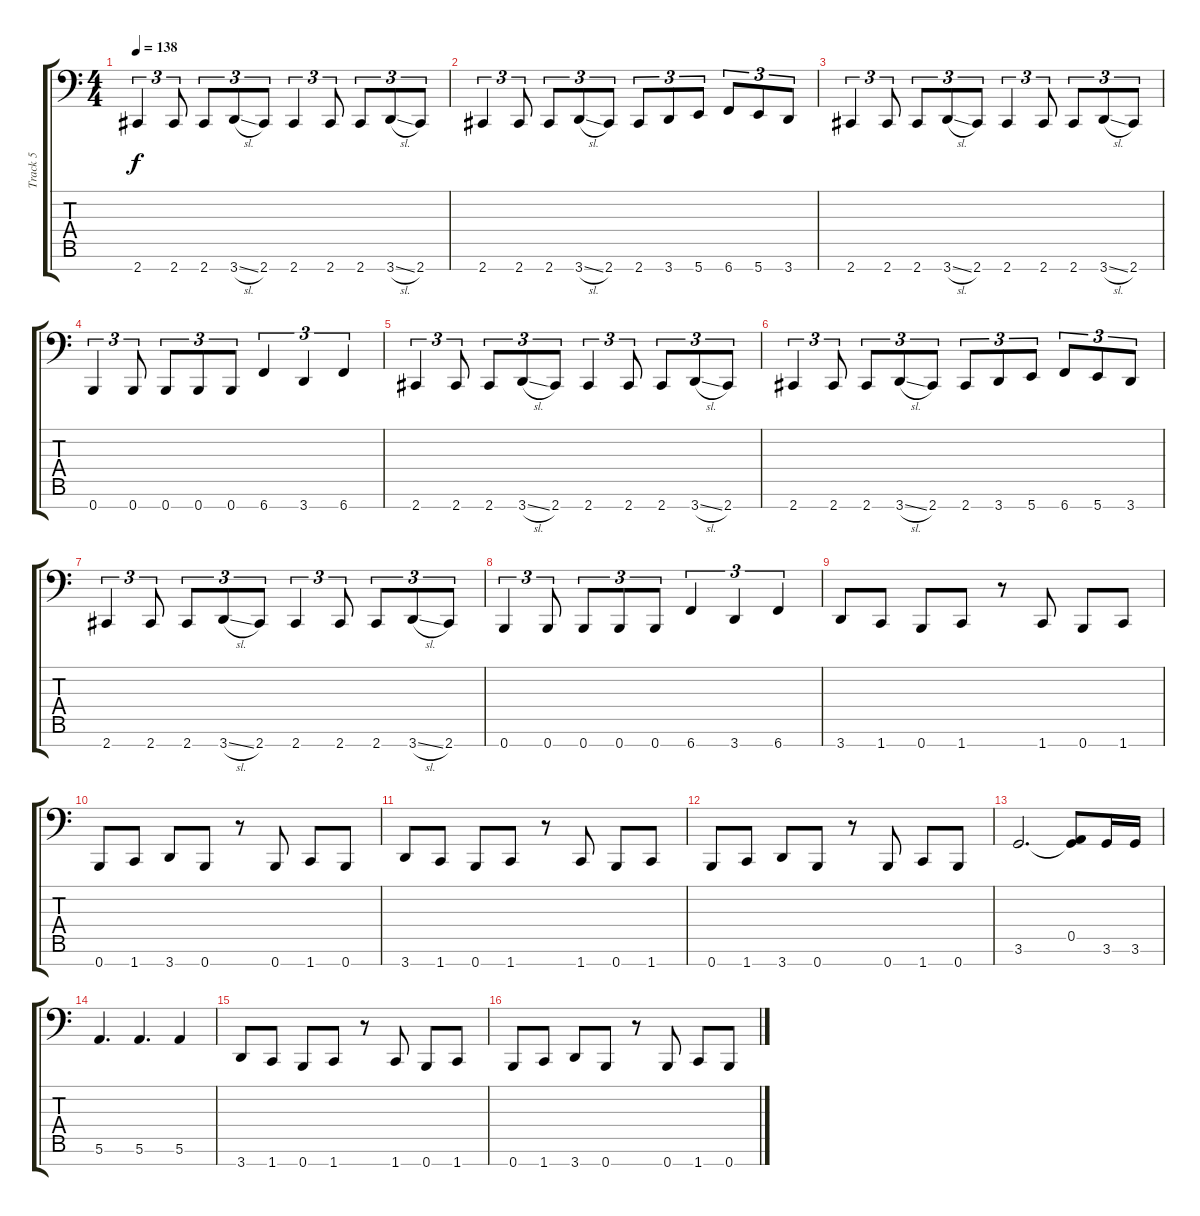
\track ("Track 5" "Track 5") {instrument electricbassfinger}
\staff {score tabs}
\tuning (E3 B2 G2 D2 A1 E1 B0) {hide}
\ts (4 4)
\tempo 138
\clef f4
\ks c
2.7.4{tu (3 2) dy f} 2.7.8{tu (3 2)} 2.7.8{tu (3 2)} 3.7{sl}.8{tu (3 2)} 2.7.8{tu (3 2)} 2.7.4{tu (3 2)} 2.7.8{tu (3 2)} 2.7.8{tu (3 2)} 3.7{sl}.8{tu (3 2)} 2.7.8{tu (3 2)} |
2.7.4{tu (3 2)} 2.7.8{tu (3 2)} 2.7.8{tu (3 2)} 3.7{sl}.8{tu (3 2)} 2.7.8{tu (3 2)} 2.7.8{tu (3 2)} 3.7.8{tu (3 2)} 5.7.8{tu (3 2)} 6.7.8{tu (3 2)} 5.7.8{tu (3 2)} 3.7.8{tu (3 2)} |
2.7.4{tu (3 2)} 2.7.8{tu (3 2)} 2.7.8{tu (3 2)} 3.7{sl}.8{tu (3 2)} 2.7.8{tu (3 2)} 2.7.4{tu (3 2)} 2.7.8{tu (3 2)} 2.7.8{tu (3 2)} 3.7{sl}.8{tu (3 2)} 2.7.8{tu (3 2)} |
0.7.4{tu (3 2)} 0.7.8{tu (3 2)} 0.7.8{tu (3 2)} 0.7.8{tu (3 2)} 0.7.8{tu (3 2)} 6.7.4{tu (3 2)} 3.7.4{tu (3 2)} 6.7.4{tu (3 2)} |
2.7.4{tu (3 2)} 2.7.8{tu (3 2)} 2.7.8{tu (3 2)} 3.7{sl}.8{tu (3 2)} 2.7.8{tu (3 2)} 2.7.4{tu (3 2)} 2.7.8{tu (3 2)} 2.7.8{tu (3 2)} 3.7{sl}.8{tu (3 2)} 2.7.8{tu (3 2)} |
2.7.4{tu (3 2)} 2.7.8{tu (3 2)} 2.7.8{tu (3 2)} 3.7{sl}.8{tu (3 2)} 2.7.8{tu (3 2)} 2.7.8{tu (3 2)} 3.7.8{tu (3 2)} 5.7.8{tu (3 2)} 6.7.8{tu (3 2)} 5.7.8{tu (3 2)} 3.7.8{tu (3 2)} |
2.7.4{tu (3 2)} 2.7.8{tu (3 2)} 2.7.8{tu (3 2)} 3.7{sl}.8{tu (3 2)} 2.7.8{tu (3 2)} 2.7.4{tu (3 2)} 2.7.8{tu (3 2)} 2.7.8{tu (3 2)} 3.7{sl}.8{tu (3 2)} 2.7.8{tu (3 2)} |
0.7.4{tu (3 2)} 0.7.8{tu (3 2)} 0.7.8{tu (3 2)} 0.7.8{tu (3 2)} 0.7.8{tu (3 2)} 6.7.4{tu (3 2)} 3.7.4{tu (3 2)} 6.7.4{tu (3 2)} |
3.7.8 1.7.8 0.7.8 1.7.8 r.8 1.7.8 0.7.8 1.7.8 |
0.7.8 1.7.8 3.7.8 0.7.8 r.8 0.7.8 1.7.8 0.7.8 |
3.7.8 1.7.8 0.7.8 1.7.8 r.8 1.7.8 0.7.8 1.7.8 |
0.7.8 1.7.8 3.7.8 0.7.8 r.8 0.7.8 1.7.8 0.7.8 |
3.6.2{d} (0.5 3.6{t}).8 3.6.16 3.6.16 |
5.6.4{d} 5.6.4{d} 5.6.4 |
3.7.8 1.7.8 0.7.8 1.7.8 r.8 1.7.8 0.7.8 1.7.8 |
0.7.8 1.7.8 3.7.8 0.7.8 r.8 0.7.8 1.7.8 0.7.8
